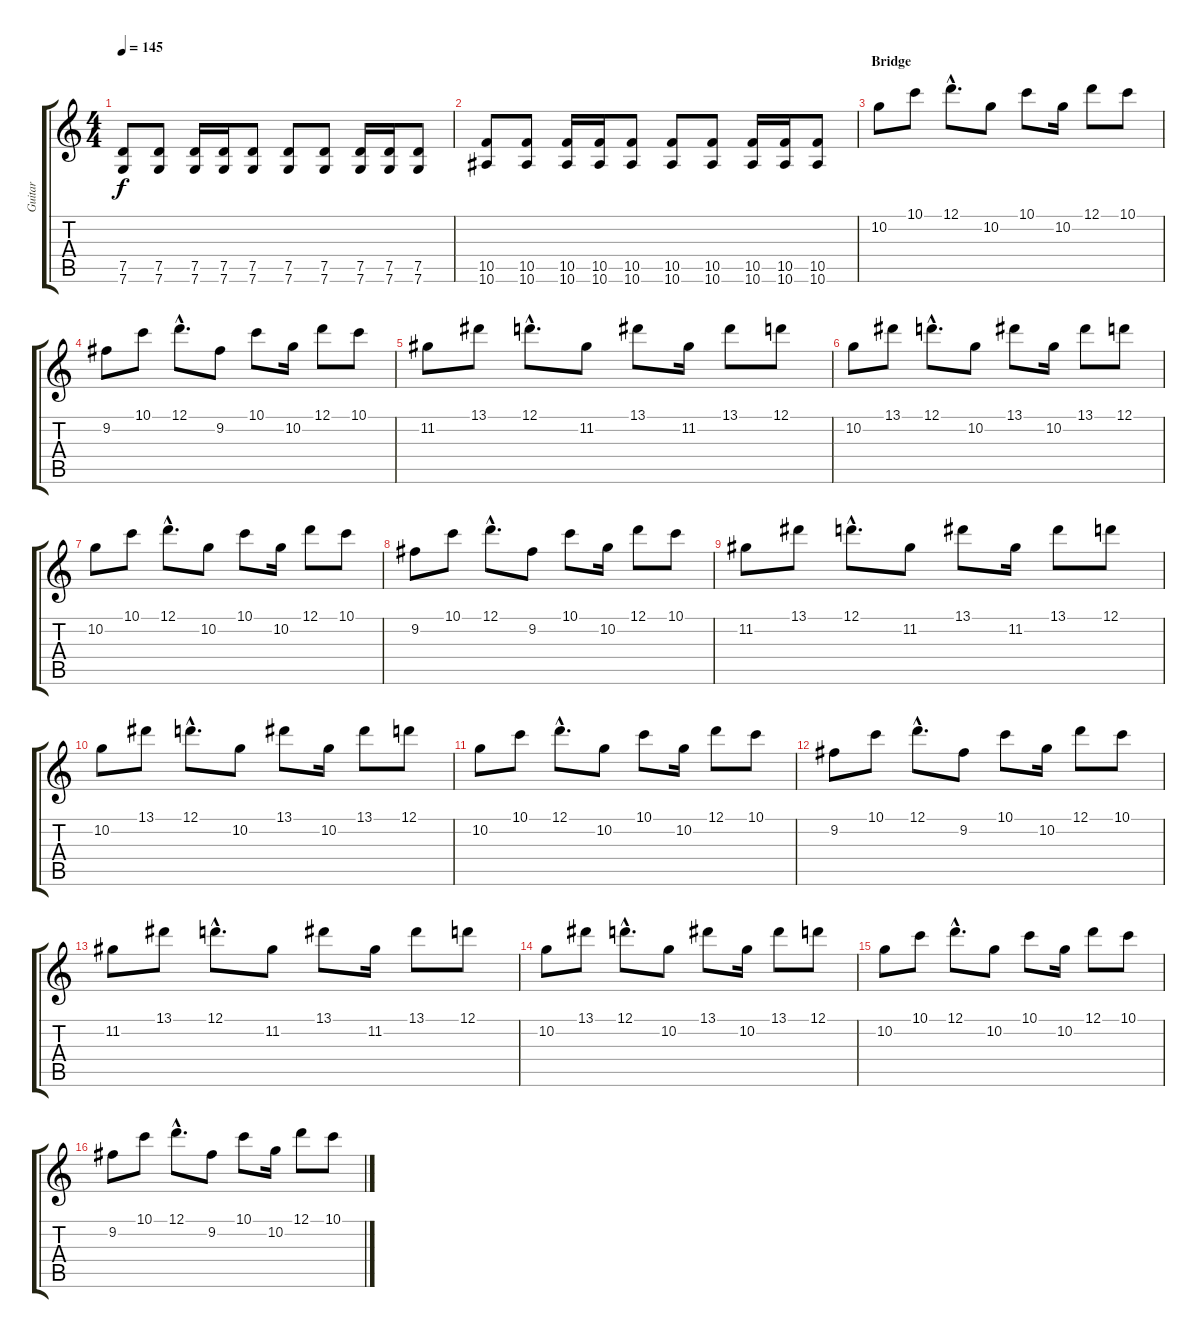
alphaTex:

\track ("Guitar" "Guitar") {instrument distortionguitar}
\staff {score tabs}
\tuning (D4 A3 F3 C3 G2 C2) {hide}
\ts (4 4)
\tempo 145
\clef g2
\ks c
(7.5 7.6).8{dy f} (7.5 7.6).8 (7.5 7.6).16 (7.5 7.6).16 (7.5 7.6).8 (7.5 7.6).8 (7.5 7.6).8 (7.5 7.6).16 (7.5 7.6).16 (7.5 7.6).8 |
(10.5 10.6).8 (10.5 10.6).8 (10.5 10.6).16 (10.5 10.6).16 (10.5 10.6).8 (10.5 10.6).8 (10.5 10.6).8 (10.5 10.6).16 (10.5 10.6).16 (10.5 10.6).8 |
\section ("" "Bridge")
10.2.8{balance 0 instrument acousticguitarnylon} 10.1.8 12.1{hac}.8{d} 10.2.8 10.1.8 10.2.16 12.1.8 10.1.8 |
9.2.8 10.1.8 12.1{hac}.8{d} 9.2.8 10.1.8 10.2.16 12.1.8 10.1.8 |
11.2.8 13.1.8 12.1{hac}.8{d} 11.2.8 13.1.8 11.2.16 13.1.8 12.1.8 |
10.2.8 13.1.8 12.1{hac}.8{d} 10.2.8 13.1.8 10.2.16 13.1.8 12.1.8 |
10.2.8 10.1.8 12.1{hac}.8{d} 10.2.8 10.1.8 10.2.16 12.1.8 10.1.8 |
9.2.8 10.1.8 12.1{hac}.8{d} 9.2.8 10.1.8 10.2.16 12.1.8 10.1.8 |
11.2.8 13.1.8 12.1{hac}.8{d} 11.2.8 13.1.8 11.2.16 13.1.8 12.1.8 |
10.2.8 13.1.8 12.1{hac}.8{d} 10.2.8 13.1.8 10.2.16 13.1.8 12.1.8 |
10.2.8 10.1.8 12.1{hac}.8{d} 10.2.8 10.1.8 10.2.16 12.1.8 10.1.8 |
9.2.8 10.1.8 12.1{hac}.8{d} 9.2.8 10.1.8 10.2.16 12.1.8 10.1.8 |
11.2.8 13.1.8 12.1{hac}.8{d} 11.2.8 13.1.8 11.2.16 13.1.8 12.1.8 |
10.2.8 13.1.8 12.1{hac}.8{d} 10.2.8 13.1.8 10.2.16 13.1.8 12.1.8 |
10.2.8 10.1.8 12.1{hac}.8{d} 10.2.8 10.1.8 10.2.16 12.1.8 10.1.8 |
9.2.8 10.1.8 12.1{hac}.8{d} 9.2.8 10.1.8 10.2.16 12.1.8 10.1.8
